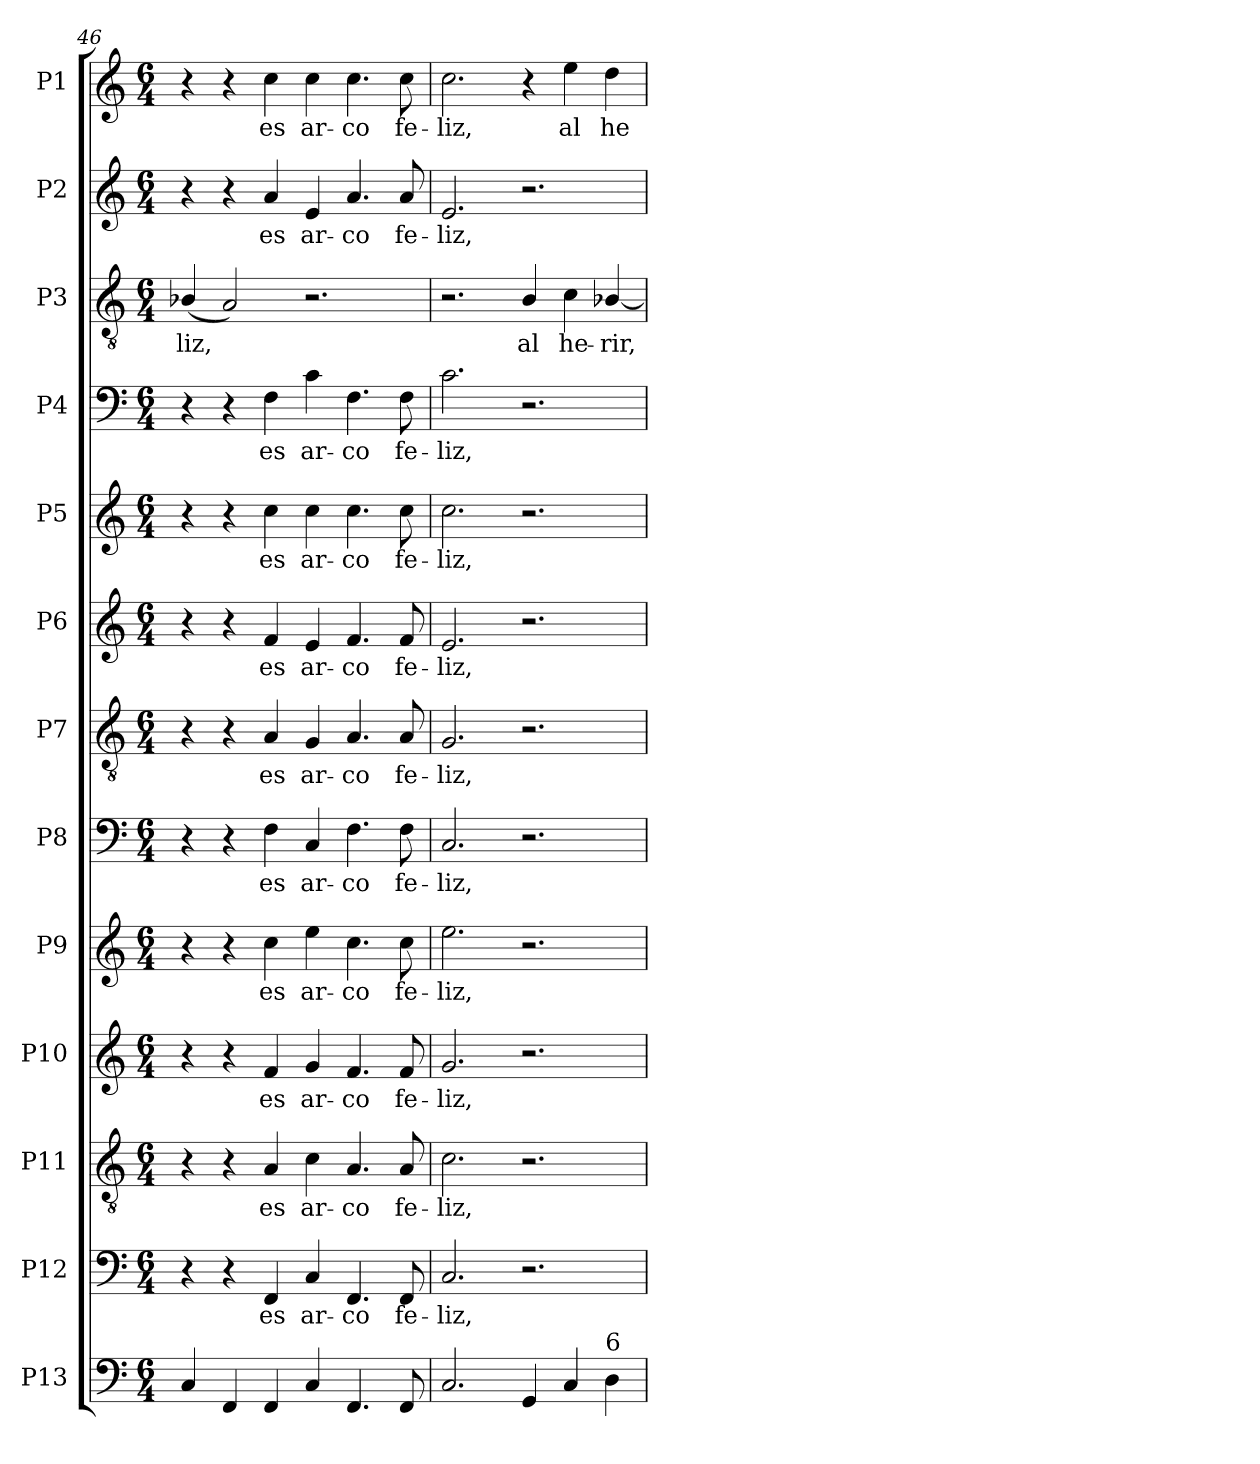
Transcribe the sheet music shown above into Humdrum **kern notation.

**kern	**kern	**text	**kern	**text	**kern	**text	**kern	**text	**kern	**text	**kern	**text	**kern	**text	**kern	**text	**kern	**text	**kern	**text	**kern	**text	**kern	**text
*part13	*part12	*part12	*part11	*part11	*part10	*part10	*part9	*part9	*part8	*part8	*part7	*part7	*part6	*part6	*part5	*part5	*part4	*part4	*part3	*part3	*part2	*part2	*part1	*part1
*staff13	*staff12	*staff12	*staff11	*staff11	*staff10	*staff10	*staff9	*staff9	*staff8	*staff8	*staff7	*staff7	*staff6	*staff6	*staff5	*staff5	*staff4	*staff4	*staff3	*staff3	*staff2	*staff2	*staff1	*staff1
*I"P13	*I"P12	*	*I"P11	*	*I"P10	*	*I"P9	*	*I"P8	*	*I"P7	*	*I"P6	*	*I"P5	*	*I"P4	*	*I"P3	*	*I"P2	*	*I"P1	*
!!LO:PB:g=z
*clefF4	*clefF4	*	*clefGv2	*	*clefG2	*	*clefG2	*	*clefF4	*	*clefGv2	*	*clefG2	*	*clefG2	*	*clefF4	*	*clefGv2	*	*clefG2	*	*clefG2	*
*	*	*	*ITrd7c12	*	*	*	*	*	*	*	*ITrd7c12	*	*	*	*	*	*	*	*ITrd7c12	*	*	*	*	*
*k[]	*k[]	*	*k[]	*	*k[]	*	*k[]	*	*k[]	*	*k[]	*	*k[]	*	*k[]	*	*k[]	*	*k[]	*	*k[]	*	*k[]	*
*C:	*C:	*	*C:	*	*C:	*	*C:	*	*C:	*	*C:	*	*C:	*	*C:	*	*C:	*	*C:	*	*C:	*	*C:	*
*M6/4	*M6/4	*	*M6/4	*	*M6/4	*	*M6/4	*	*M6/4	*	*M6/4	*	*M6/4	*	*M6/4	*	*M6/4	*	*M6/4	*	*M6/4	*	*M6/4	*
=46	=46	=46	=46	=46	=46	=46	=46	=46	=46	=46	=46	=46	=46	=46	=46	=46	=46	=46	=46	=46	=46	=46	=46	=46
!	!	!	!	!	!	!	!	!	!	!	!	!	!	!	!	!	!	!	!	!LO:LY:b:color=#000000	!	!	!	!
4Ci/	4r	.	4r	.	4r	.	4r	.	4r	.	4r	.	4r	.	4r	.	4r	.	(4BB-Xi/	-liz,	4r	.	4r	.
4FFi/	4r	.	4r	.	4r	.	4r	.	4r	.	4r	.	4r	.	4r	.	4r	.	2AAi/)	.	4r	.	4r	.
!	!	!LO:LY:b:color=#000000	!	!	!	!	!	!	!	!	!	!	!	!	!	!	!	!	!	!	!	!	!	!
!	!	!	!	!LO:LY:b:color=#000000	!	!	!	!	!	!	!	!	!	!	!	!	!	!	!	!	!	!	!	!
!	!	!	!	!	!	!LO:LY:b:color=#000000	!	!	!	!	!	!	!	!	!	!	!	!	!	!	!	!	!	!
!	!	!	!	!	!	!	!	!LO:LY:b:color=#000000	!	!	!	!	!	!	!	!	!	!	!	!	!	!	!	!
!	!	!	!	!	!	!	!	!	!	!LO:LY:b:color=#000000	!	!	!	!	!	!	!	!	!	!	!	!	!	!
!	!	!	!	!	!	!	!	!	!	!	!	!LO:LY:b:color=#000000	!	!	!	!	!	!	!	!	!	!	!	!
!	!	!	!	!	!	!	!	!	!	!	!	!	!	!LO:LY:b:color=#000000	!	!	!	!	!	!	!	!	!	!
!	!	!	!	!	!	!	!	!	!	!	!	!	!	!	!	!LO:LY:b:color=#000000	!	!	!	!	!	!	!	!
!	!	!	!	!	!	!	!	!	!	!	!	!	!	!	!	!	!	!LO:LY:b:color=#000000	!	!	!	!	!	!
!	!	!	!	!	!	!	!	!	!	!	!	!	!	!	!	!	!	!	!	!	!	!LO:LY:b:color=#000000	!	!
!	!	!	!	!	!	!	!	!	!	!	!	!	!	!	!	!	!	!	!	!	!	!	!	!LO:LY:b:color=#000000
4FFi/	4FFi/	es	4AAi/	es	4fi/	es	4cci\	es	4Fi\	es	4AAi/	es	4fi/	es	4cci\	es	4Fi\	es	.	.	4ai/	es	4cci\	es
!	!	!LO:LY:b:color=#000000	!	!	!	!	!	!	!	!	!	!	!	!	!	!	!	!	!	!	!	!	!	!
!	!	!	!	!LO:LY:b:color=#000000	!	!	!	!	!	!	!	!	!	!	!	!	!	!	!	!	!	!	!	!
!	!	!	!	!	!	!LO:LY:b:color=#000000	!	!	!	!	!	!	!	!	!	!	!	!	!	!	!	!	!	!
!	!	!	!	!	!	!	!	!LO:LY:b:color=#000000	!	!	!	!	!	!	!	!	!	!	!	!	!	!	!	!
!	!	!	!	!	!	!	!	!	!	!LO:LY:b:color=#000000	!	!	!	!	!	!	!	!	!	!	!	!	!	!
!	!	!	!	!	!	!	!	!	!	!	!	!LO:LY:b:color=#000000	!	!	!	!	!	!	!	!	!	!	!	!
!	!	!	!	!	!	!	!	!	!	!	!	!	!	!LO:LY:b:color=#000000	!	!	!	!	!	!	!	!	!	!
!	!	!	!	!	!	!	!	!	!	!	!	!	!	!	!	!LO:LY:b:color=#000000	!	!	!	!	!	!	!	!
!	!	!	!	!	!	!	!	!	!	!	!	!	!	!	!	!	!	!LO:LY:b:color=#000000	!	!	!	!	!	!
!	!	!	!	!	!	!	!	!	!	!	!	!	!	!	!	!	!	!	!	!	!	!LO:LY:b:color=#000000	!	!
!	!	!	!	!	!	!	!	!	!	!	!	!	!	!	!	!	!	!	!	!	!	!	!	!LO:LY:b:color=#000000
4Ci/	4Ci/	ar-	4Ci\	ar-	4gi/	ar-	4eei\	ar-	4Ci/	ar-	4GGi/	ar-	4ei/	ar-	4cci\	ar-	4ci\	ar-	2.r	.	4ei/	ar-	4cci\	ar-
!	!	!LO:LY:b:color=#000000	!	!	!	!	!	!	!	!	!	!	!	!	!	!	!	!	!	!	!	!	!	!
!	!	!	!	!LO:LY:b:color=#000000	!	!	!	!	!	!	!	!	!	!	!	!	!	!	!	!	!	!	!	!
!	!	!	!	!	!	!LO:LY:b:color=#000000	!	!	!	!	!	!	!	!	!	!	!	!	!	!	!	!	!	!
!	!	!	!	!	!	!	!	!LO:LY:b:color=#000000	!	!	!	!	!	!	!	!	!	!	!	!	!	!	!	!
!	!	!	!	!	!	!	!	!	!	!LO:LY:b:color=#000000	!	!	!	!	!	!	!	!	!	!	!	!	!	!
!	!	!	!	!	!	!	!	!	!	!	!	!LO:LY:b:color=#000000	!	!	!	!	!	!	!	!	!	!	!	!
!	!	!	!	!	!	!	!	!	!	!	!	!	!	!LO:LY:b:color=#000000	!	!	!	!	!	!	!	!	!	!
!	!	!	!	!	!	!	!	!	!	!	!	!	!	!	!	!LO:LY:b:color=#000000	!	!	!	!	!	!	!	!
!	!	!	!	!	!	!	!	!	!	!	!	!	!	!	!	!	!	!LO:LY:b:color=#000000	!	!	!	!	!	!
!	!	!	!	!	!	!	!	!	!	!	!	!	!	!	!	!	!	!	!	!	!	!LO:LY:b:color=#000000	!	!
!	!	!	!	!	!	!	!	!	!	!	!	!	!	!	!	!	!	!	!	!	!	!	!	!LO:LY:b:color=#000000
4.FFi/	4.FFi/	-co	4.AAi/	-co	4.fi/	-co	4.cci\	-co	4.Fi\	-co	4.AAi/	-co	4.fi/	-co	4.cci\	-co	4.Fi\	-co	.	.	4.ai/	-co	4.cci\	-co
!	!	!LO:LY:b:color=#000000	!	!	!	!	!	!	!	!	!	!	!	!	!	!	!	!	!	!	!	!	!	!
!	!	!	!	!LO:LY:b:color=#000000	!	!	!	!	!	!	!	!	!	!	!	!	!	!	!	!	!	!	!	!
!	!	!	!	!	!	!LO:LY:b:color=#000000	!	!	!	!	!	!	!	!	!	!	!	!	!	!	!	!	!	!
!	!	!	!	!	!	!	!	!LO:LY:b:color=#000000	!	!	!	!	!	!	!	!	!	!	!	!	!	!	!	!
!	!	!	!	!	!	!	!	!	!	!LO:LY:b:color=#000000	!	!	!	!	!	!	!	!	!	!	!	!	!	!
!	!	!	!	!	!	!	!	!	!	!	!	!LO:LY:b:color=#000000	!	!	!	!	!	!	!	!	!	!	!	!
!	!	!	!	!	!	!	!	!	!	!	!	!	!	!LO:LY:b:color=#000000	!	!	!	!	!	!	!	!	!	!
!	!	!	!	!	!	!	!	!	!	!	!	!	!	!	!	!LO:LY:b:color=#000000	!	!	!	!	!	!	!	!
!	!	!	!	!	!	!	!	!	!	!	!	!	!	!	!	!	!	!LO:LY:b:color=#000000	!	!	!	!	!	!
!	!	!	!	!	!	!	!	!	!	!	!	!	!	!	!	!	!	!	!	!	!	!LO:LY:b:color=#000000	!	!
!	!	!	!	!	!	!	!	!	!	!	!	!	!	!	!	!	!	!	!	!	!	!	!	!LO:LY:b:color=#000000
8FFi/	8FFi/	fe-	8AAi/	fe-	8fi/	fe-	8cci\	fe-	8Fi\	fe-	8AAi/	fe-	8fi/	fe-	8cci\	fe-	8Fi\	fe-	.	.	8ai/	fe-	8cci\	fe-
=47	=47	=47	=47	=47	=47	=47	=47	=47	=47	=47	=47	=47	=47	=47	=47	=47	=47	=47	=47	=47	=47	=47	=47	=47
!	!	!LO:LY:b:color=#000000	!	!	!	!	!	!	!	!	!	!	!	!	!	!	!	!	!	!	!	!	!	!
!	!	!	!	!LO:LY:b:color=#000000	!	!	!	!	!	!	!	!	!	!	!	!	!	!	!	!	!	!	!	!
!	!	!	!	!	!	!LO:LY:b:color=#000000	!	!	!	!	!	!	!	!	!	!	!	!	!	!	!	!	!	!
!	!	!	!	!	!	!	!	!LO:LY:b:color=#000000	!	!	!	!	!	!	!	!	!	!	!	!	!	!	!	!
!	!	!	!	!	!	!	!	!	!	!LO:LY:b:color=#000000	!	!	!	!	!	!	!	!	!	!	!	!	!	!
!	!	!	!	!	!	!	!	!	!	!	!	!LO:LY:b:color=#000000	!	!	!	!	!	!	!	!	!	!	!	!
!	!	!	!	!	!	!	!	!	!	!	!	!	!	!LO:LY:b:color=#000000	!	!	!	!	!	!	!	!	!	!
!	!	!	!	!	!	!	!	!	!	!	!	!	!	!	!	!LO:LY:b:color=#000000	!	!	!	!	!	!	!	!
!	!	!	!	!	!	!	!	!	!	!	!	!	!	!	!	!	!	!LO:LY:b:color=#000000	!	!	!	!	!	!
!	!	!	!	!	!	!	!	!	!	!	!	!	!	!	!	!	!	!	!	!	!	!LO:LY:b:color=#000000	!	!
!	!	!	!	!	!	!	!	!	!	!	!	!	!	!	!	!	!	!	!	!	!	!	!	!LO:LY:b:color=#000000
2.Ci/	2.Ci/	-liz,	2.Ci\	-liz,	2.gi/	-liz,	2.eei\	-liz,	2.Ci/	-liz,	2.GGi/	-liz,	2.ei/	-liz,	2.cci\	-liz,	2.ci\	-liz,	2.r	.	2.ei/	-liz,	2.cci\	-liz,
!	!	!	!	!	!	!	!	!	!	!	!	!	!	!	!	!	!	!	!	!LO:LY:b:color=#000000	!	!	!	!
4GGi/	2.r	.	2.r	.	2.r	.	2.r	.	2.r	.	2.r	.	2.r	.	2.r	.	2.r	.	4BBi/	al	2.r	.	4r	.
!	!	!	!	!	!	!	!	!	!	!	!	!	!	!	!	!	!	!	!	!LO:LY:b:color=#000000	!	!	!	!
!	!	!	!	!	!	!	!	!	!	!	!	!	!	!	!	!	!	!	!	!	!	!	!	!LO:LY:b:color=#000000
4Ci/	.	.	.	.	.	.	.	.	.	.	.	.	.	.	.	.	.	.	4Ci\	he-	.	.	4eei\	al
!	!	!	!	!	!	!	!	!	!	!	!	!	!	!	!	!	!	!	!	!LO:LY:b:color=#000000	!	!	!	!
!LO:TX:a:t=6	!	!	!	!	!	!	!	!	!	!	!	!	!	!	!	!	!	!	!	!	!	!	!	!
!	!	!	!	!	!	!	!	!	!	!	!	!	!	!	!	!	!	!	!	!	!	!	!	!LO:LY:b:color=#000000
4Di\	.	.	.	.	.	.	.	.	.	.	.	.	.	.	.	.	.	.	[4BB-Xi/	-rir,	.	.	4ddi\	he-
=	=	=	=	=	=	=	=	=	=	=	=	=	=	=	=	=	=	=	=	=	=	=	=	=
*-	*-	*-	*-	*-	*-	*-	*-	*-	*-	*-	*-	*-	*-	*-	*-	*-	*-	*-	*-	*-	*-	*-	*-	*-
